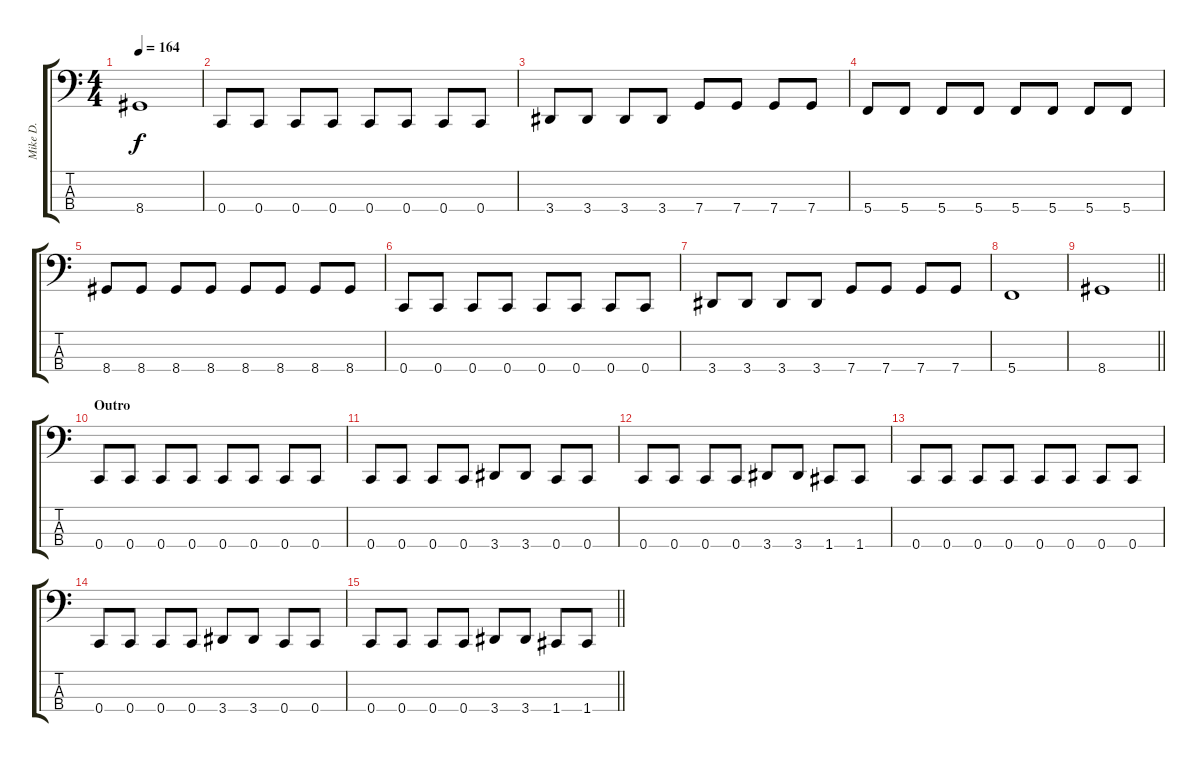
\track ("Mike D." "Mike D.") {instrument electricbassfinger}
\staff {score tabs}
\tuning (F2 C2 G1 C1) {hide}
\ts (4 4)
\tempo 164
\clef f4
\ks c
8.4.1{dy f} |
0.4.8 0.4.8 0.4.8 0.4.8 0.4.8 0.4.8 0.4.8 0.4.8 |
3.4.8 3.4.8 3.4.8 3.4.8 7.4.8 7.4.8 7.4.8 7.4.8 |
5.4.8 5.4.8 5.4.8 5.4.8 5.4.8 5.4.8 5.4.8 5.4.8 |
8.4.8 8.4.8 8.4.8 8.4.8 8.4.8 8.4.8 8.4.8 8.4.8 |
0.4.8 0.4.8 0.4.8 0.4.8 0.4.8 0.4.8 0.4.8 0.4.8 |
3.4.8 3.4.8 3.4.8 3.4.8 7.4.8 7.4.8 7.4.8 7.4.8 |
5.4.1 |
\barLineRight lightlight
8.4.1 |
\section ("" "Outro")
0.4.8 0.4.8 0.4.8 0.4.8 0.4.8 0.4.8 0.4.8 0.4.8 |
0.4.8 0.4.8 0.4.8 0.4.8 3.4.8 3.4.8 0.4.8 0.4.8 |
0.4.8 0.4.8 0.4.8 0.4.8 3.4.8 3.4.8 1.4.8 1.4.8 |
0.4.8 0.4.8 0.4.8 0.4.8 0.4.8 0.4.8 0.4.8 0.4.8 |
0.4.8 0.4.8 0.4.8 0.4.8 3.4.8 3.4.8 0.4.8 0.4.8 |
\barLineRight lightlight
0.4.8 0.4.8 0.4.8 0.4.8 3.4.8 3.4.8 1.4.8 1.4.8
